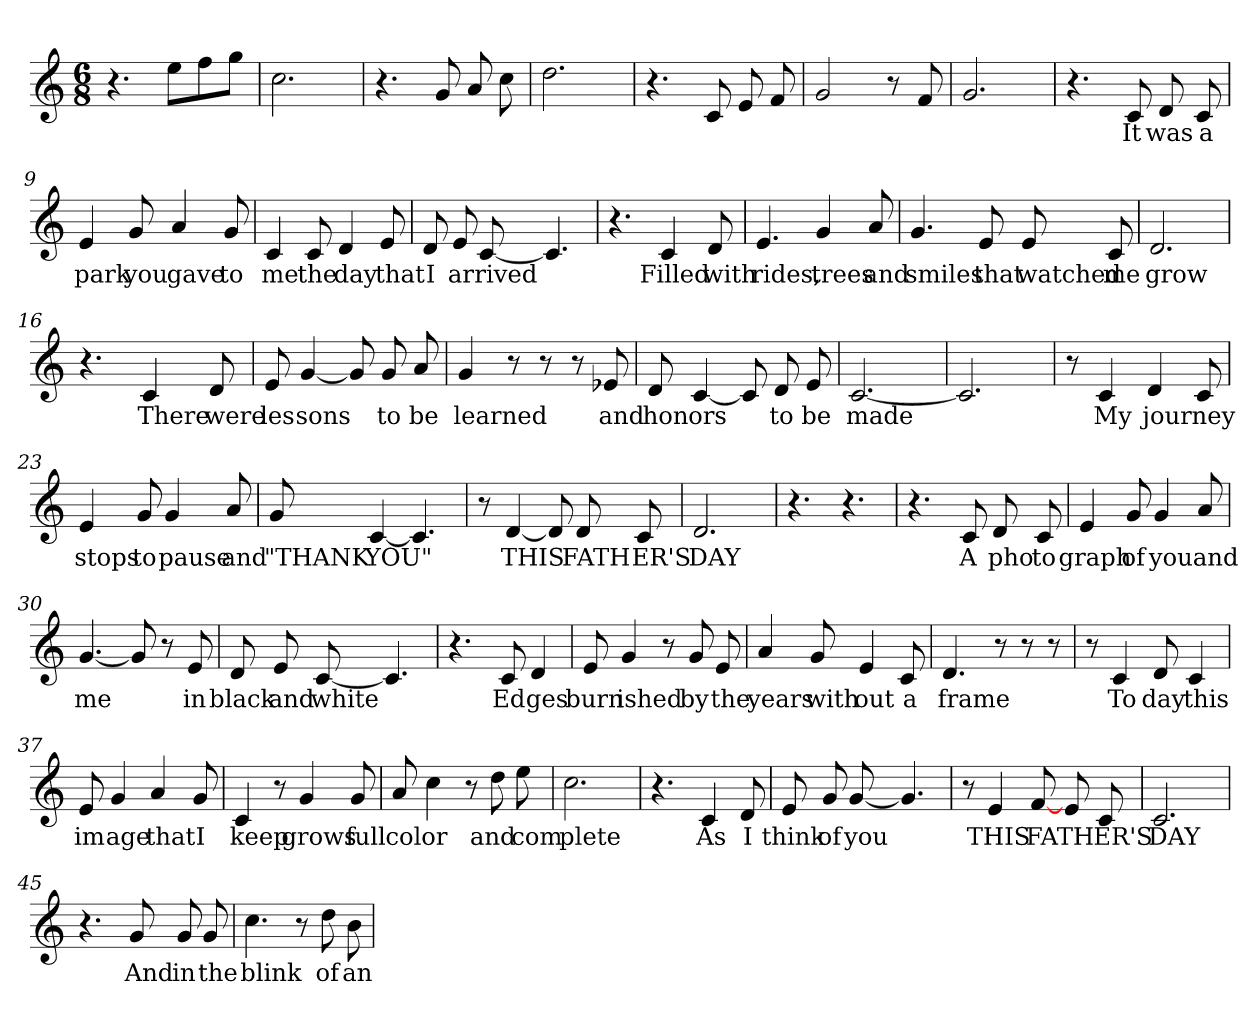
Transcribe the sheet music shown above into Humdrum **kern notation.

**kern	**text
*part1	*part1
*staff1	*staff1
*clefG2	*
*k[]	*
*C:	*
*M6/8	*
=1	=1
4.r	.
8ee\L	.
8ff\	.
8gg\J	.
=2	=2
2.cc\	.
=3	=3
4.r	.
8g/	.
8a/	.
8cc\	.
=4	=4
2.dd\	.
=5	=5
4.r	.
8c/	.
8e/	.
8f/	.
=6	=6
2g/	.
8r	.
8f/	.
=7	=7
2.g/	.
=8	=8
4.r	.
8c/	It
8d/	was
8c/	a
!!LO:LB:g=z
=9	=9
4e/	park
8g/	you
4a/	gave
8g/	to
=10	=10
4c/	me
8c/	the
4d/	day
8e/	that
=11	=11
8d/	I
8e/	ar
[8c/	rived
4.c/]	.
=12	=12
4.r	.
4c/	Filled
8d/	with
=13	=13
4.e/	rides,
4g/	trees
8a/	and
=14	=14
4.g/	smiles
8e/	that
8e/	watched
8c/	me
!!LO:LB:g=z
=15	=15
2.d/	grow
=16	=16
4.r	.
4c/	There
8d/	were
=17	=17
8e/	les
[4g/	sons
8g/]	.
8g/	to
8a/	be
=18	=18
4g/	learned
8r	.
8r	.
8r	.
8e-X/	and
=19	=19
8d/	hon
[4c/	ors
8c/]	.
8d/	to
8e/	be
=20	=20
[2.c/	made
=21	=21
2.c/]	.
!!LO:LB:g=z
=22	=22
8r	.
4c/	My
4d/	jour
8c/	ney
=23	=23
4e/	stops
8g/	to
4g/	pause
8a/	and
=24	=24
8g/	"THANK
[4c/	YOU"
4.c/]	.
=25	=25
8r	.
[4d/	THIS
8d/]	.
8d/	FATH
8c/	ER'S
=26	=26
2.d/	DAY
=27	=27
4.r	.
4.r	.
!!LO:LB:g=z
=28	=28
4.r	.
8c/	A
8d/	pho
8c/	to
=29	=29
4e/	graph
8g/	of
4g/	you
8a/	and
=30	=30
[4.g/	me
8g/]	.
8r	.
8e/	in
=31	=31
8d/	black
8e/	and
[8c/	white
4.c/]	.
=32	=32
4.r	.
8c/	Ed
4d/	ges
=33	=33
8e/	burn
4g/	ished
8r	.
8g/	by
8e/	the
!!LO:LB:g=z
=34	=34
4a/	years
8g/	with
4e/	out
8c/	a
=35	=35
4.d/	frame
8r	.
8r	.
8r	.
=36	=36
8r	.
4c/	To
8d/	day
4c/	this
=37	=37
8e/	im
4g/	age
4a/	that
8g/	I
=38	=38
4c/	keep
8r	.
4g/	grows
8g/	full
=39	=39
8a/	col
4cc\	or
8r	.
8dd\	and
8ee\	com
!!LO:LB:g=z
=40	=40
2.cc\	plete
=41	=41
4.r	.
4c/	As
8d/	I
=42	=42
8e/	think
8g/	of
[8g/	you
4.g/]	.
=43	=43
8r	.
4e/	THIS
[8f/	FATH
8e/	.
8c/	ER'S
=44	=44
2.c/	DAY
!!LO:LB:g=z
=45	=45
4.r	.
8g/	And
8g/	in
8g/	the
=46	=46
4.cc\	blink
8r	.
8dd\	of
8b\	an
=	=
*-	*-
